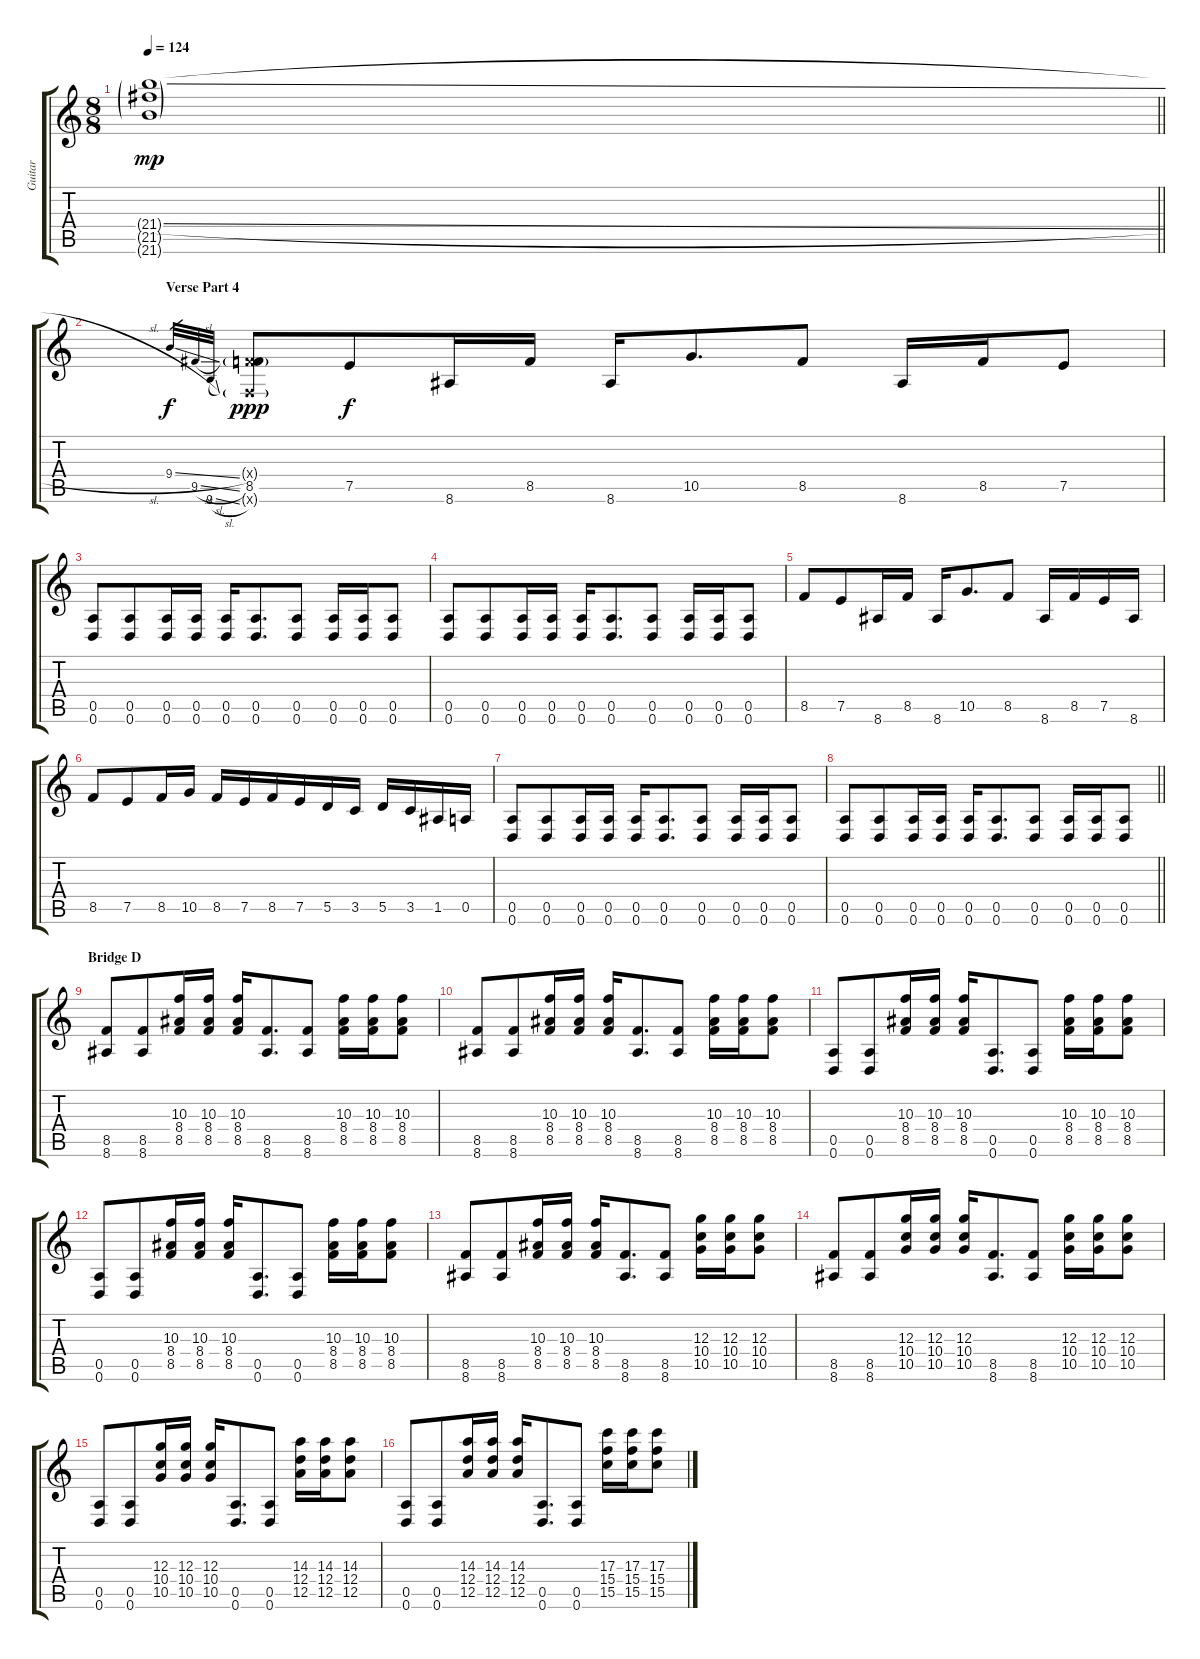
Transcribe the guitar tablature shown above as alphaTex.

\track ("Guitar" "Guitar") {instrument overdrivenguitar}
\staff {score tabs}
\tuning (E4 B3 G3 D3 A2 D2) {hide}
\ts (8 8)
\tempo 124
\clef g2
\barLineRight lightlight
\ks c
(21.4{sl g} 21.5{g} 21.6{g}).1{dy mp} |
\section ("" "Verse Part 4")
9.4{sl}.32{gr dy f} 9.5{sl}.32{gr} 9.6{sl}.32{gr} (3.4{g x} 8.5 3.6{g x}).8{dy ppp} 7.5.8{dy f} 8.6.16 8.5.16 8.6.16 10.5.8{d} 8.5.8 8.6.16 8.5.16 7.5.8 |
(0.5 0.6).8 (0.5 0.6).8 (0.5 0.6).16 (0.5 0.6).16 (0.5 0.6).16 (0.5 0.6).8{d} (0.5 0.6).8 (0.5 0.6).16 (0.5 0.6).16 (0.5 0.6).8 |
(0.5 0.6).8 (0.5 0.6).8 (0.5 0.6).16 (0.5 0.6).16 (0.5 0.6).16 (0.5 0.6).8{d} (0.5 0.6).8 (0.5 0.6).16 (0.5 0.6).16 (0.5 0.6).8 |
8.5.8 7.5.8 8.6.16 8.5.16 8.6.16 10.5.8{d} 8.5.8 8.6.16 8.5.16 7.5.16 8.6.16 |
8.5.8 7.5.8 8.5.16 10.5.16 8.5.16 7.5.16 8.5.16 7.5.16 5.5.16 3.5.16 5.5.16 3.5.16 1.5.16 0.5.16 |
(0.5 0.6).8 (0.5 0.6).8 (0.5 0.6).16 (0.5 0.6).16 (0.5 0.6).16 (0.5 0.6).8{d} (0.5 0.6).8 (0.5 0.6).16 (0.5 0.6).16 (0.5 0.6).8 |
\barLineRight lightlight
(0.5 0.6).8 (0.5 0.6).8 (0.5 0.6).16 (0.5 0.6).16 (0.5 0.6).16 (0.5 0.6).8{d} (0.5 0.6).8 (0.5 0.6).16 (0.5 0.6).16 (0.5 0.6).8 |
\section ("" "Bridge D")
(8.5 8.6).8 (8.5 8.6).8 (10.3 8.4 8.5).16 (10.3 8.4 8.5).16 (10.3 8.4 8.5).16 (8.5 8.6).8{d} (8.5 8.6).8 (10.3 8.4 8.5).16 (10.3 8.4 8.5).16 (10.3 8.4 8.5).8 |
(8.5 8.6).8 (8.5 8.6).8 (10.3 8.4 8.5).16 (10.3 8.4 8.5).16 (10.3 8.4 8.5).16 (8.5 8.6).8{d} (8.5 8.6).8 (10.3 8.4 8.5).16 (10.3 8.4 8.5).16 (10.3 8.4 8.5).8 |
(0.5 0.6).8 (0.5 0.6).8 (10.3 8.4 8.5).16 (10.3 8.4 8.5).16 (10.3 8.4 8.5).16 (0.5 0.6).8{d} (0.5 0.6).8 (10.3 8.4 8.5).16 (10.3 8.4 8.5).16 (10.3 8.4 8.5).8 |
(0.5 0.6).8 (0.5 0.6).8 (10.3 8.4 8.5).16 (10.3 8.4 8.5).16 (10.3 8.4 8.5).16 (0.5 0.6).8{d} (0.5 0.6).8 (10.3 8.4 8.5).16 (10.3 8.4 8.5).16 (10.3 8.4 8.5).8 |
(8.5 8.6).8 (8.5 8.6).8 (10.3 8.4 8.5).16 (10.3 8.4 8.5).16 (10.3 8.4 8.5).16 (8.5 8.6).8{d} (8.5 8.6).8 (12.3 10.4 10.5).16 (12.3 10.4 10.5).16 (12.3 10.4 10.5).8 |
(8.5 8.6).8 (8.5 8.6).8 (12.3 10.4 10.5).16 (12.3 10.4 10.5).16 (12.3 10.4 10.5).16 (8.5 8.6).8{d} (8.5 8.6).8 (12.3 10.4 10.5).16 (12.3 10.4 10.5).16 (12.3 10.4 10.5).8 |
(0.5 0.6).8 (0.5 0.6).8 (12.3 10.4 10.5).16 (12.3 10.4 10.5).16 (12.3 10.4 10.5).16 (0.5 0.6).8{d} (0.5 0.6).8 (14.3 12.4 12.5).16 (14.3 12.4 12.5).16 (14.3 12.4 12.5).8 |
(0.5 0.6).8 (0.5 0.6).8 (14.3 12.4 12.5).16 (14.3 12.4 12.5).16 (14.3 12.4 12.5).16 (0.5 0.6).8{d} (0.5 0.6).8 (17.3 15.4 15.5).16 (17.3 15.4 15.5).16 (17.3 15.4 15.5).8
